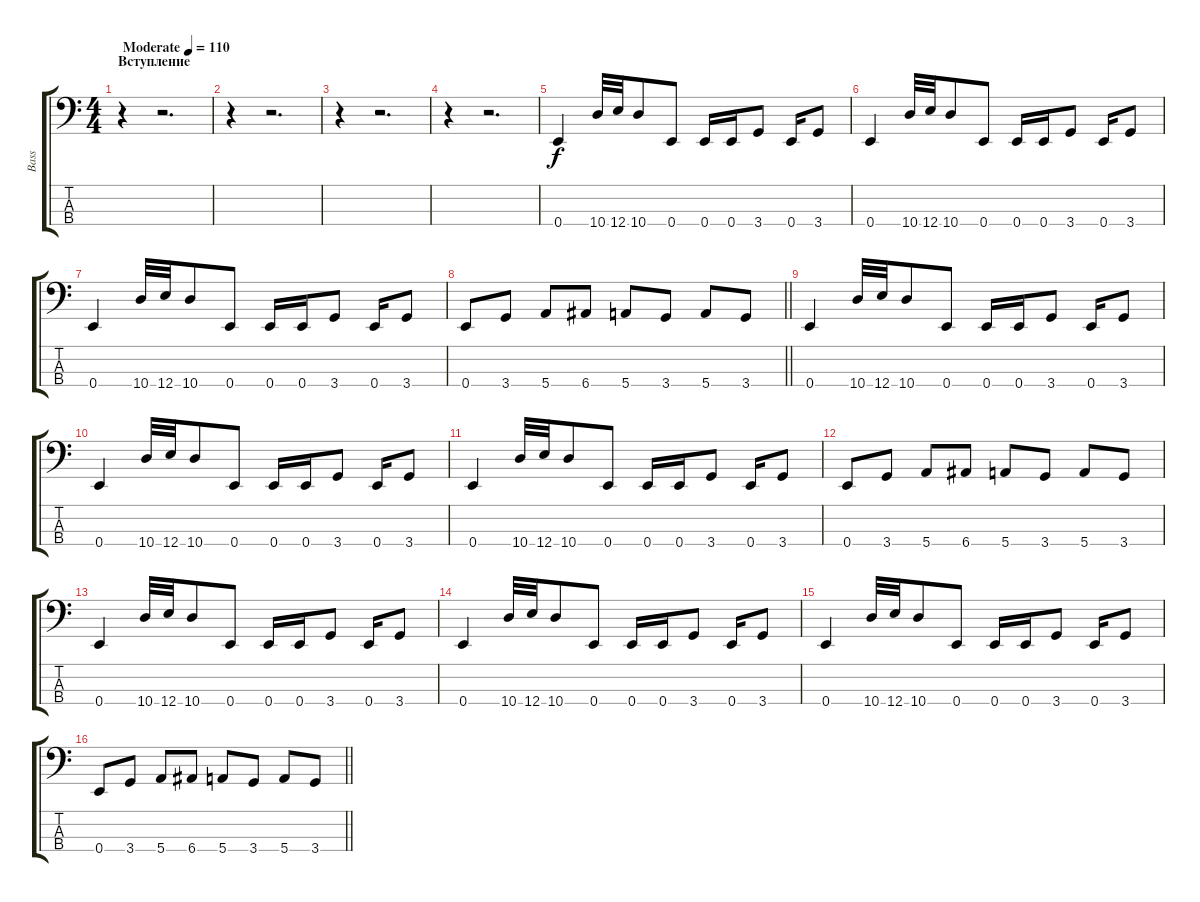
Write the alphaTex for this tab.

\track ("Bass" "Bass") {instrument slapbass1}
\staff {score tabs}
\tuning (G2 D2 A1 E1) {hide}
\ts (4 4)
\section ("" "Вступление")
\tempo (110 "Moderate")
\clef f4
\ks c
r.4{dy f instrument slapbass1} r.2{d} |
r.4 r.2{d} |
r.4 r.2{d} |
r.4 r.2{d} |
0.4.4 10.4.32 12.4.32 10.4.8 0.4.8 0.4.16 0.4.16 3.4.8 0.4.16 3.4.8 |
0.4.4 10.4.32 12.4.32 10.4.8 0.4.8 0.4.16 0.4.16 3.4.8 0.4.16 3.4.8 |
0.4.4 10.4.32 12.4.32 10.4.8 0.4.8 0.4.16 0.4.16 3.4.8 0.4.16 3.4.8 |
\barLineRight lightlight
0.4.8 3.4.8 5.4.8 6.4.8 5.4.8 3.4.8 5.4.8 3.4.8 |
\section ("" "")
0.4.4 10.4.32 12.4.32 10.4.8 0.4.8 0.4.16 0.4.16 3.4.8 0.4.16 3.4.8 |
0.4.4 10.4.32 12.4.32 10.4.8 0.4.8 0.4.16 0.4.16 3.4.8 0.4.16 3.4.8 |
0.4.4 10.4.32 12.4.32 10.4.8 0.4.8 0.4.16 0.4.16 3.4.8 0.4.16 3.4.8 |
0.4.8 3.4.8 5.4.8 6.4.8 5.4.8 3.4.8 5.4.8 3.4.8 |
0.4.4 10.4.32 12.4.32 10.4.8 0.4.8 0.4.16 0.4.16 3.4.8 0.4.16 3.4.8 |
0.4.4 10.4.32 12.4.32 10.4.8 0.4.8 0.4.16 0.4.16 3.4.8 0.4.16 3.4.8 |
0.4.4 10.4.32 12.4.32 10.4.8 0.4.8 0.4.16 0.4.16 3.4.8 0.4.16 3.4.8 |
\barLineRight lightlight
0.4.8 3.4.8 5.4.8 6.4.8 5.4.8 3.4.8 5.4.8 3.4.8
